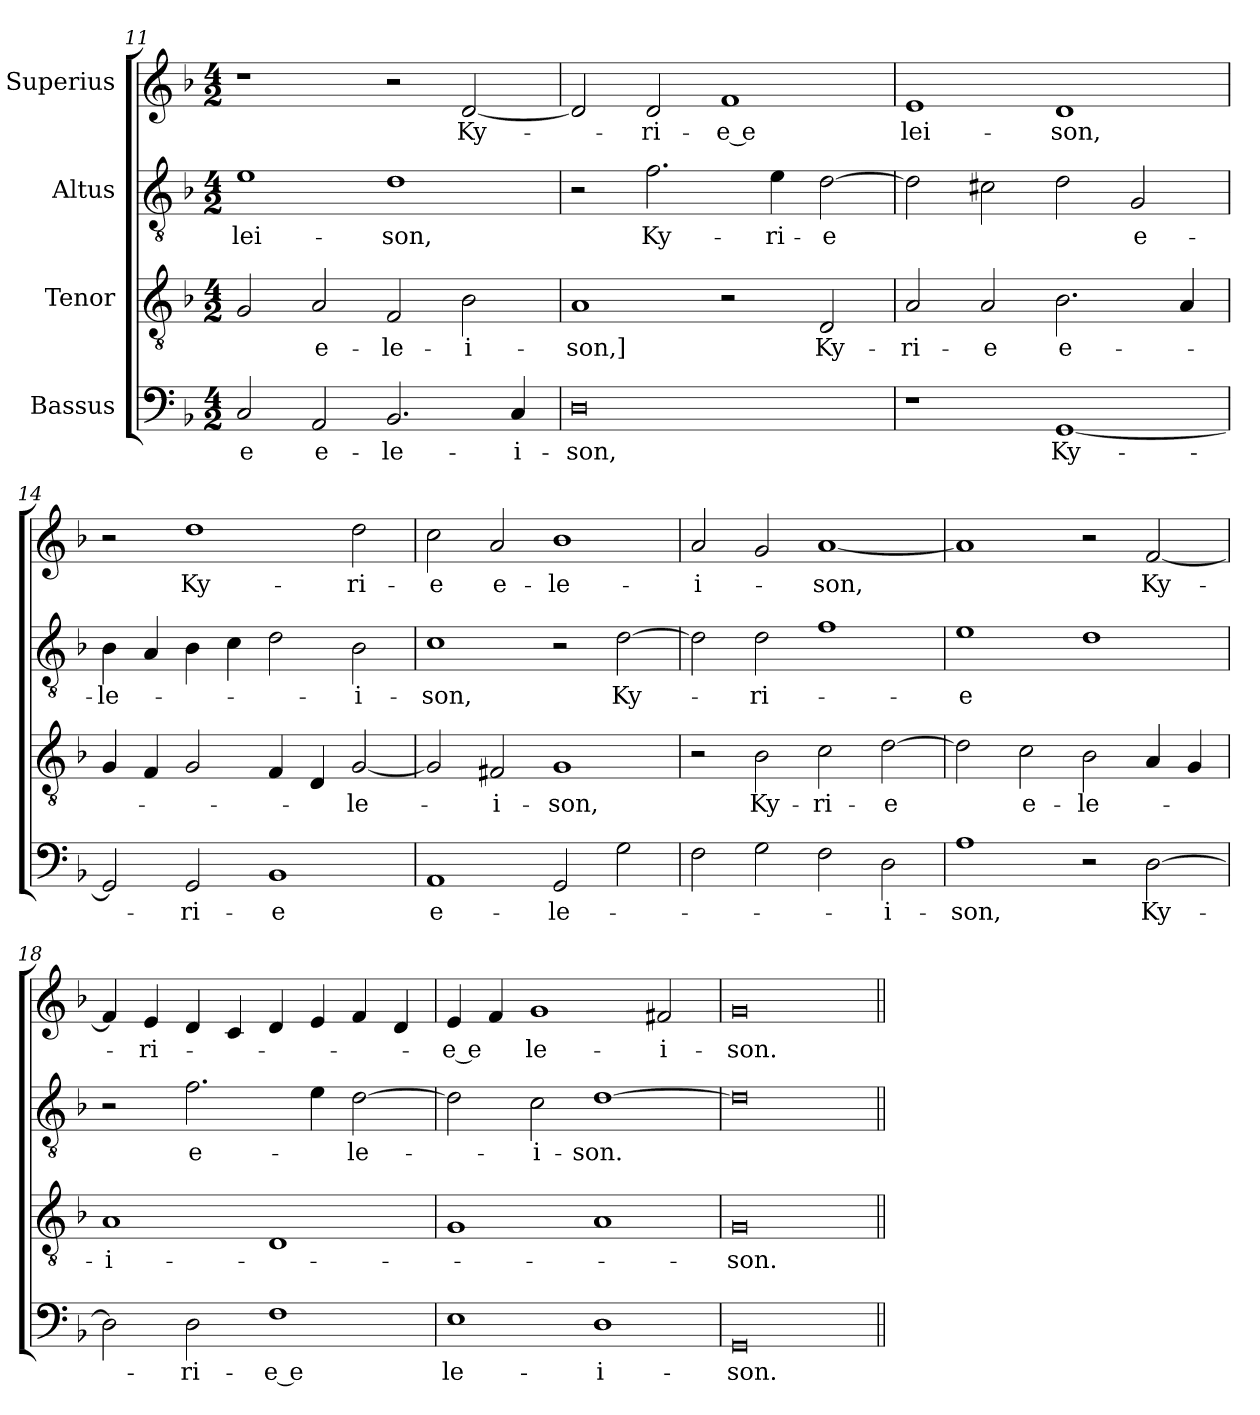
**kern	**text	**kern	**text	**kern	**text	**kern	**text
*part4	*part4	*part3	*part3	*part2	*part2	*part1	*part1
*staff4	*staff4	*staff3	*staff3	*staff2	*staff2	*staff1	*staff1
*I"Bassus	*	*I"Tenor	*	*I"Altus	*	*I"Superius	*
*clefF4	*	*clefGv2	*	*clefGv2	*	*clefG2	*
*k[b-]	*	*k[b-]	*	*k[b-]	*	*k[b-]	*
*M4/2	*	*M4/2	*	*M4/2	*	*M4/2	*
=11	=11	=11	=11	=11	=11	=11	=11
2C/	-e	2G/	.	1e\	-lei-	1r	.
2AA/	e-	2A/	e-	.	.	.	.
2.BB-/	-le-	2F/	-le-	1d\	-son,	2r	.
.	.	2B-\	-i-	.	.	[2d/	Ky-
4C/	-i-	.	.	.	.	.	.
=12	=12	=12	=12	=12	=12	=12	=12
0D\	-son,	1A/	-son,]	2r	.	2d/]	.
.	.	.	.	2.f\	Ky-	2d/	-ri-
.	.	2r	.	.	.	1f/	-e e
.	.	.	.	4e\	-ri-	.	.
.	.	2D/	Ky-	[2d\	-e	.	.
=13	=13	=13	=13	=13	=13	=13	=13
1r	.	2A/	-ri-	2d\]	.	1e/	-lei-
.	.	2A/	-e	2c#X\	.	.	.
[1GG/	Ky-	2.B-\	e-	2d\	.	1d/	-son,
.	.	.	.	2G/	e-	.	.
.	.	4A/	.	.	.	.	.
=14	=14	=14	=14	=14	=14	=14	=14
2GG/]	.	4G/	.	4B-\	-le-	2r	.
.	.	4F/	.	4A/	.	.	.
2GG/	-ri-	2G/	.	4B-\	.	1dd\	Ky-
.	.	.	.	4c\	.	.	.
1BB-/	-e	4F/	.	2d\	.	.	.
.	.	4D/	.	.	.	.	.
.	.	[2G/	-le-	2B-\	-i-	2dd\	-ri-
=15	=15	=15	=15	=15	=15	=15	=15
1AA/	e-	2G/]	.	1c\	-son,	2cc\	-e
.	.	2F#X/	-i-	.	.	2a/	e-
2GG/	-le-	1G/	-son,	2r	.	1b-\	-le-
2G\	.	.	.	[2d\	Ky-	.	.
=16	=16	=16	=16	=16	=16	=16	=16
2F\	.	2r	.	2d\]	.	2a/	-i-
2G\	.	2B-\	Ky-	2d\	-ri-	2g/	.
2F\	.	2c\	-ri-	1f\	.	[1a/	-son,
2D\	-i-	[2d\	-e	.	.	.	.
=17	=17	=17	=17	=17	=17	=17	=17
1A\	-son,	2d\]	.	1e\	-e	1a/]	.
.	.	2c\	e-	.	.	.	.
2r	.	2B-\	-le-	1d\	.	2r	.
[2D\	Ky-	4A/	.	.	.	[2f/	Ky-
.	.	4G/	.	.	.	.	.
=18	=18	=18	=18	=18	=18	=18	=18
2D\]	.	1A/	-i-	2r	.	4f/]	.
.	.	.	.	.	.	4e/	-ri-
2D\	-ri-	.	.	2.f\	e-	4d/	.
.	.	.	.	.	.	4c/	.
1F\	-e e	1D/	.	.	.	4d/	.
.	.	.	.	4e\	.	4e/	.
.	.	.	.	[2d\	-le-	4f/	.
.	.	.	.	.	.	4d/	.
=19	=19	=19	=19	=19	=19	=19	=19
1E\	-le-	1G/	.	2d\]	.	4e/	-e e
.	.	.	.	.	.	4f/	.
.	.	.	.	2c\	-i-	1g/	-le-
1D\	-i-	1A/	.	[1d\	-son.	.	.
.	.	.	.	.	.	2f#X/	-i-
=20	=20	=20	=20	=20	=20	=20	=20
0GG/	-son.	0G/	-son.	0d\]	.	0g/	-son.
=||	=||	=||	=||	=||	=||	=||	=||
*-	*-	*-	*-	*-	*-	*-	*-
